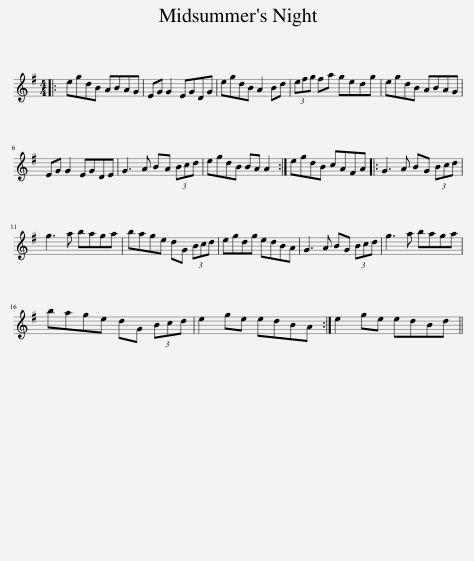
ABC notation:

X:1
L:1/8
M:4/4
I:linebreak $
K:G
V:1 treble
V:1
|: egdB ABAG | EG G2 EGDG | egdB A2 Bd | (3efg fa gedg | egdB ABAG |$ %5
 EG G2 EGDE | G3 A BA (3Bcd | egdB BA A2 :| egdB cAFA |: G3 A BG (3Bcd |$ %10
 g3 a baga | bage dG (3Bcd | egdg edBA | G3 A BG (3Bcd | g3 a baga |$ %15
 bage dG (3Bcd | e2 ge edBA :| e2 ge edBd || %18
